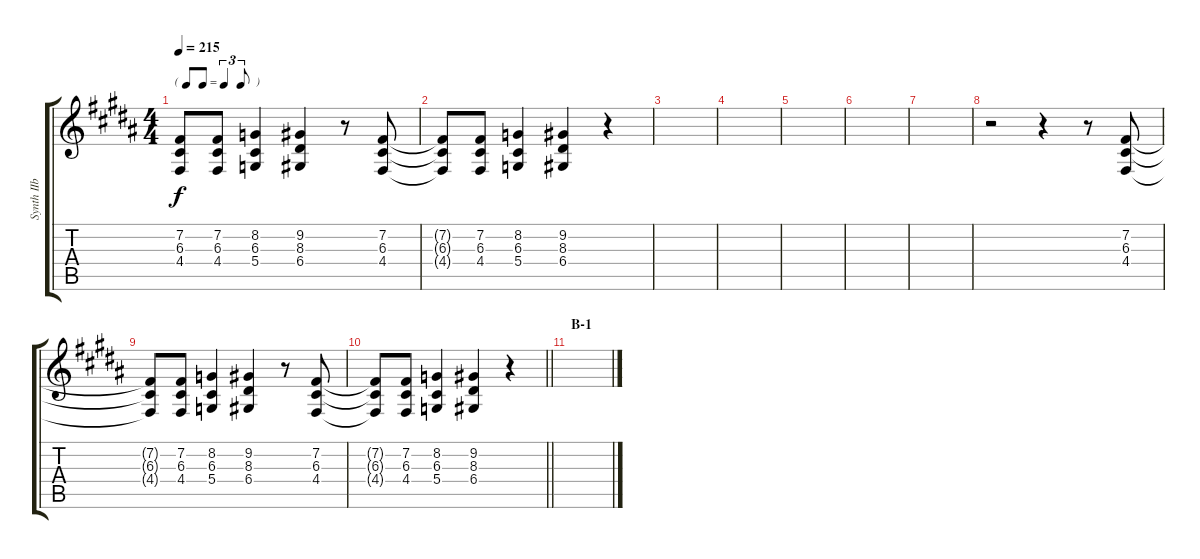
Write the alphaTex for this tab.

\track ("Synth IIb (Kotobuki Tsumugi)" "Synth IIb ") {instrument accordion}
\staff {score tabs}
\tuning (E4 B3 G3 D3 A2 E2) {hide}
\ts (4 4)
\tf triplet8th
\tempo 215
\clef g2
\ks b
(7.2{t} 6.3{t} 4.4{t}).8{dy f} (7.2 6.3 4.4).8 (8.2 6.3 5.4).4 (9.2 8.3 6.4).4 r.8 (7.2 6.3 4.4).8 |
(7.2{t} 6.3{t} 4.4{t}).8 (7.2 6.3 4.4).8 (8.2 6.3 5.4).4 (9.2 8.3 6.4).4 r.4 |
|
|
|
|
|
r.2 r.4 r.8 (7.2 6.3 4.4).8 |
(7.2{t} 6.3{t} 4.4{t}).8 (7.2 6.3 4.4).8 (8.2 6.3 5.4).4 (9.2 8.3 6.4).4 r.8 (7.2 6.3 4.4).8 |
\barLineRight lightlight
(7.2{t} 6.3{t} 4.4{t}).8 (7.2 6.3 4.4).8 (8.2 6.3 5.4).4 (9.2 8.3 6.4).4 r.4 |
\section ("" "B-1")
